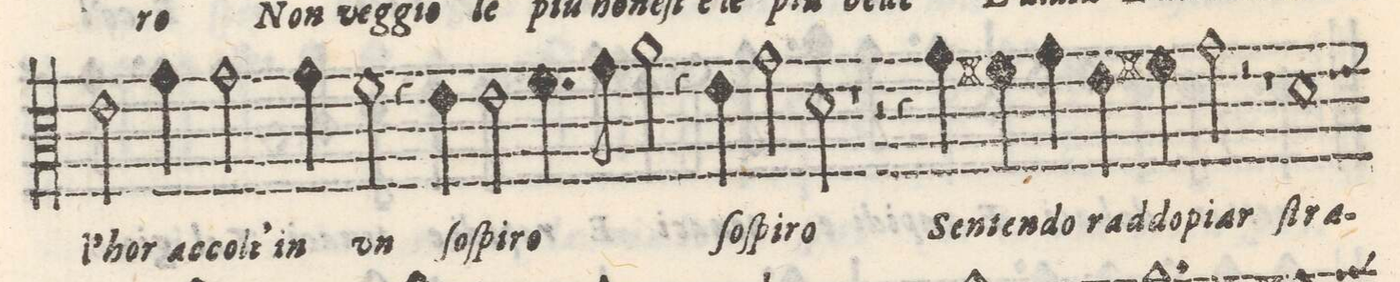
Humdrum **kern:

**kern	**text
*I"ALTO	*
*clefC3	*
*k[]	*
*met(C)	*
*M2/1	*
2e\	all'
4g\	hor
2g\	ac-
4g\	-colt'
=16-	=16-
2f\	in
4r	.
4e\	un
2e\	ſo-
4.f\	-ſpi-
8g\	.
=17-	=17-
2a\	-ro
4r	.
4e\	ſo-
2g\	-ſpi-
2d\	-ro
=18-	=18-
1r	.
2r	.
4r	.
4g\	Sen-
=19-	=19-
4f#X\	-ten-
4g\	-do
4e\	rad-
4f#X\	-do-
2g\	-piar
2r	.
=20-	=20-
1r	.
1d	ſtra-
=21-	=21-
*-	*-
